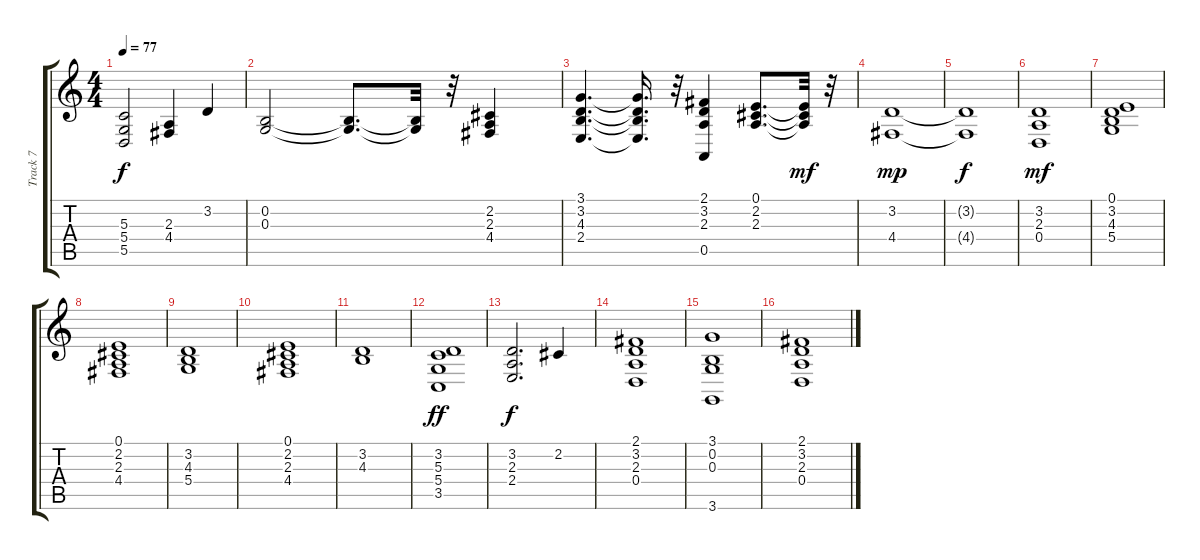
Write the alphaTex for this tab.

\track ("Track 7" "Track 7") {instrument pad2warm}
\staff {score tabs}
\tuning (E4 B3 G3 D3 A2 E2) {hide}
\ts (4 4)
\tempo 77
\clef g2
\ks c
(5.3 5.4 5.5).2{dy f} (2.3 4.4).4 3.2.4 |
(0.2 0.3).2 (0.2{t} 0.3{t}).8{d} (0.2{t} 0.3{t}).32 r.32 (2.2 2.3 4.4).4 |
(3.1 3.2 4.3 2.4).4{d} (3.1{t} 3.2{t} 4.3{t} 2.4{t}).16{d} r.32 (2.1 3.2 2.3 0.5).4 (0.1 2.2 2.3).8{d} (0.1{t} 2.2{t} 2.3{t}).32{dy mf} r.32 |
(3.2 4.4).1{dy mp} |
(3.2{t} 4.4{t}).1{dy f} |
(3.2 2.3 0.4).1{dy mf instrument synthstrings1} |
(0.1 3.2 4.3 5.4).1 |
(0.1 2.2 2.3 4.4).1 |
(3.2 4.3 5.4).1 |
(0.1 2.2 2.3 4.4).1 |
(3.2 4.3).1 |
(3.2 5.3 5.4 3.5).1{dy ff} |
(3.2 2.3 2.4).2{d dy f} 2.2.4 |
(2.1 3.2 2.3 0.4).1 |
(3.1 0.2 0.3 3.6).1 |
(2.1 3.2 2.3 0.4).1
